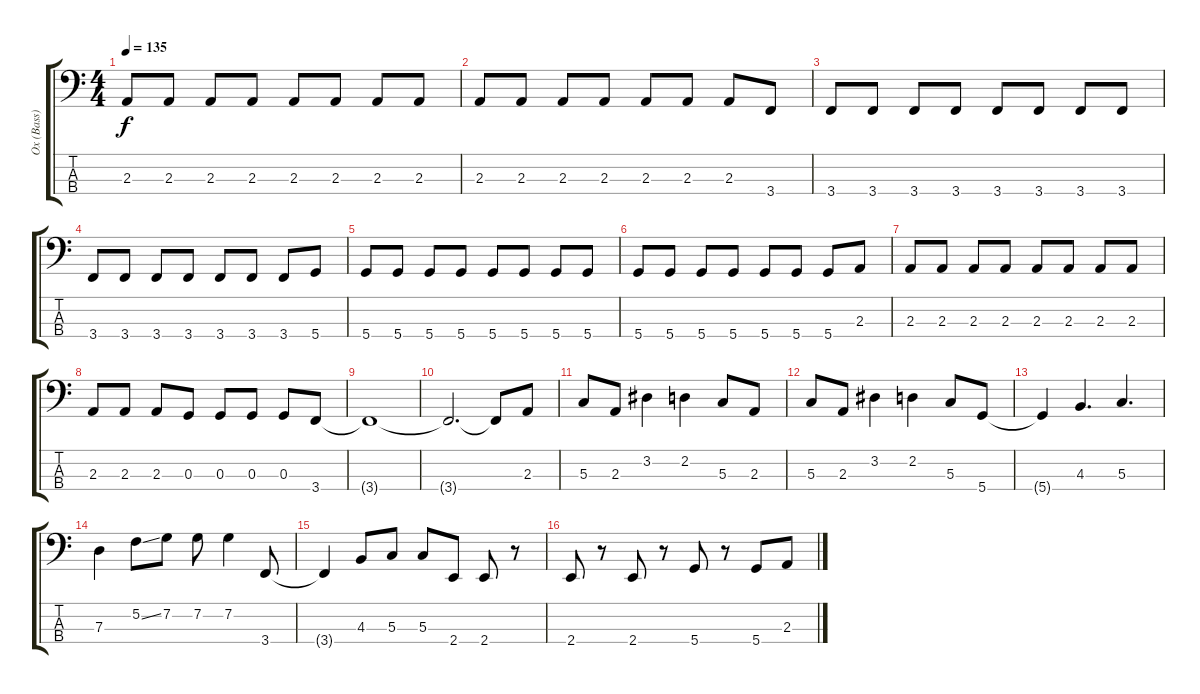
\track ("Ox (Bass)" "Ox (Bass)") {instrument electricbasspick}
\staff {score tabs}
\tuning (F2 C2 G1 D1) {hide}
\ts (4 4)
\tempo 135
\clef f4
\ks c
2.3.8{dy f} 2.3.8 2.3.8 2.3.8 2.3.8 2.3.8 2.3.8 2.3.8 |
2.3.8 2.3.8 2.3.8 2.3.8 2.3.8 2.3.8 2.3.8 3.4.8 |
3.4.8 3.4.8 3.4.8 3.4.8 3.4.8 3.4.8 3.4.8 3.4.8 |
3.4.8 3.4.8 3.4.8 3.4.8 3.4.8 3.4.8 3.4.8 5.4.8 |
5.4.8 5.4.8 5.4.8 5.4.8 5.4.8 5.4.8 5.4.8 5.4.8 |
5.4.8 5.4.8 5.4.8 5.4.8 5.4.8 5.4.8 5.4.8 2.3.8 |
2.3.8 2.3.8 2.3.8 2.3.8 2.3.8 2.3.8 2.3.8 2.3.8 |
2.3.8 2.3.8 2.3.8 0.3.8 0.3.8 0.3.8 0.3.8 3.4.8 |
3.4{t}.1 |
3.4{t}.2{d} 3.4{t}.8 2.3.8 |
5.3.8 2.3.8 3.2.4 2.2.4 5.3.8 2.3.8 |
5.3.8 2.3.8 3.2.4 2.2.4 5.3.8 5.4.8 |
5.4{t}.4 4.3.4{d} 5.3.4{d} |
7.3.4 5.2{ss}.8 7.2.8 7.2.8 7.2.4 3.4.8 |
3.4{t}.4 4.3.8 5.3.8 5.3.8 2.4.8 2.4.8 r.8 |
2.4.8 r.8 2.4.8 r.8 5.4.8 r.8 5.4.8 2.3.8
